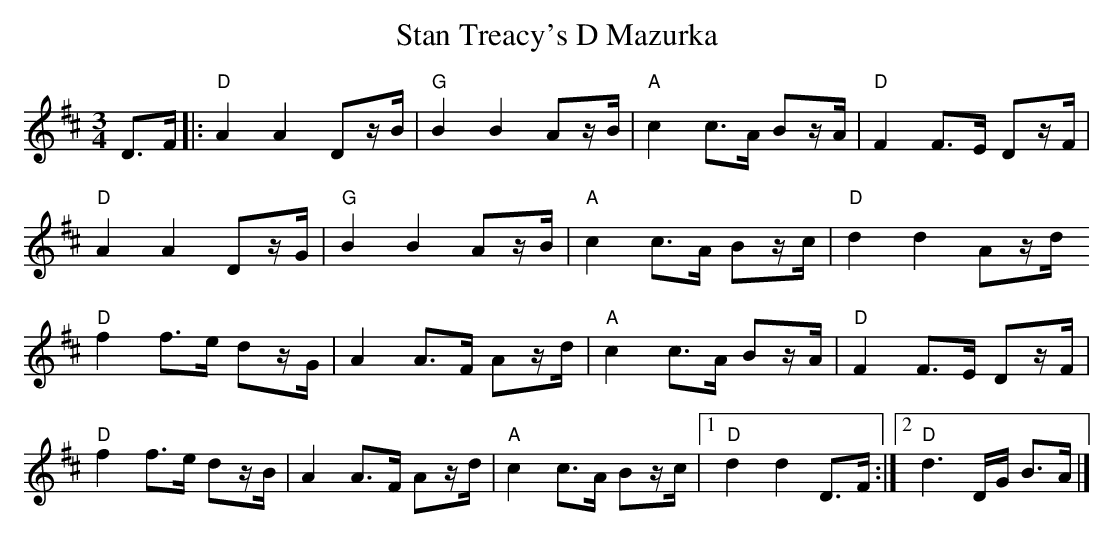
X:1
T:Stan Treacy's D Mazurka
M:3/4
L:1/8
K:D
D>F|:"D"A2A2 Dz/B/ | "G"B2B2Az/B/ |"A"c2c>A Bz/A/ |"D"F2F>E Dz/F/|
"D"A2A2Dz/G/| "G"B2B2Az/B/| "A"c2c>A Bz/c/|"D"d2d2Az/d/
"D"f2f>e dz/G/| A2A>F Az/d/|"A"c2c>A Bz/A/|"D"F2F>E Dz/F/|
"D"f2f>e dz/B/| A2A>F Az/d/| "A"c2c>A Bz/c/ |1"D"d2d2D>F:|2"D"d3D/G/ B>A|]
